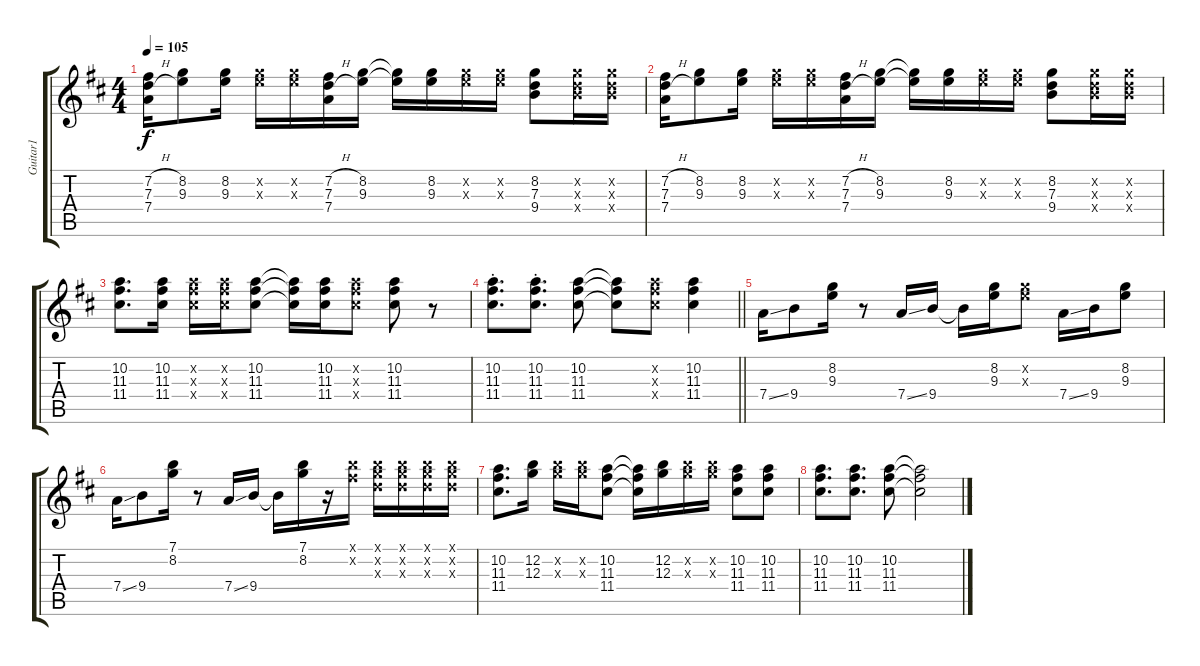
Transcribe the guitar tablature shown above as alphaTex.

\track ("Guitar1" "Guitar1") {instrument electricguitarclean}
\staff {score tabs}
\tuning (E4 B3 G3 D3 A2 E2) {hide}
\ts (4 4)
\tempo 105
\clef g2
\ks d
(7.2{h} 7.3{h} 7.4).16{dy f} (8.2 9.3).8 (8.2 9.3).16 (8.2{x} 9.3{x}).16 (8.2{x} 9.3{x}).16 (7.2{h} 7.3{h} 7.4).16 (8.2 9.3).16 (8.2{t} 9.3{t}).16 (8.2 9.3).16 (8.2{x} 9.3{x}).16 (8.2{x} 9.3{x}).16 (8.2 7.3 9.4).8 (8.2{x} 7.3{x} 9.4{x}).16 (8.2{x} 7.3{x} 9.4{x}).16 |
(7.2{h} 7.3{h} 7.4).16 (8.2 9.3).8 (8.2 9.3).16 (8.2{x} 9.3{x}).16 (8.2{x} 9.3{x}).16 (7.2{h} 7.3{h} 7.4).16 (8.2 9.3).16 (8.2{t} 9.3{t}).16 (8.2 9.3).16 (8.2{x} 9.3{x}).16 (8.2{x} 9.3{x}).16 (8.2 7.3 9.4).8 (8.2{x} 7.3{x} 9.4{x}).16 (8.2{x} 7.3{x} 9.4{x}).16 |
(10.2 11.3 11.4).8{d} (10.2 11.3 11.4).16 (10.2{x} 11.3{x} 11.4{x}).16 (10.2{x} 11.3{x} 11.4{x}).16 (10.2 11.3 11.4).8 (10.2{t} 11.3{t} 11.4{t}).16 (10.2 11.3 11.4).16 (10.2{x} 11.3{x} 11.4{x}).8 (10.2 11.3 11.4).8 r.8 |
\barLineRight lightlight
(10.2 11.3{st} 11.4).8{d} (10.2 11.3{st} 11.4).8{d} (10.2 11.3 11.4).8 (10.2{t} 11.3{t} 11.4{t}).8 (10.2{x} 11.3{x} 11.4{x}).8 (10.2 11.3 11.4).4 |
7.4{ss}.16 9.4.8 (8.2 9.3).16 r.8 7.4{ss}.16 9.4.16 9.4{t}.16 (8.2 9.3).16 (8.2{x} 9.3{x}).8 7.4{ss}.16 9.4.16 (8.2 9.3).8 |
7.4{ss}.16 9.4.8 (7.1 8.2).16 r.8 7.4{ss}.16 9.4.16 9.4{t}.16 (7.1 8.2).16 r.16 (7.1{x} 7.2{x}).16 (7.1{x} 8.2{x} 7.3{x}).16 (7.1{x} 8.2{x} 7.3{x}).16 (7.1{x} 8.2{x} 7.3{x}).16 (7.1{x} 8.2{x} 7.3{x}).16 |
(10.2 11.3 11.4).8{d} (12.2 12.3).16 (12.2{x} 12.3{x}).16 (12.2{x} 12.3{x}).16 (10.2 11.3 11.4).8 (10.2{t} 11.3{t} 11.4{t}).16 (12.2 12.3).16 (12.2{x} 12.3{x}).16 (12.2{x} 12.3{x}).16 (10.2 11.3 11.4).8 (10.2 11.3 11.4).8 |
(10.2 11.3 11.4).8{d} (10.2 11.3 11.4).8{d} (10.2 11.3 11.4).8 (10.2{t} 11.3{t} 11.4{t}).2
